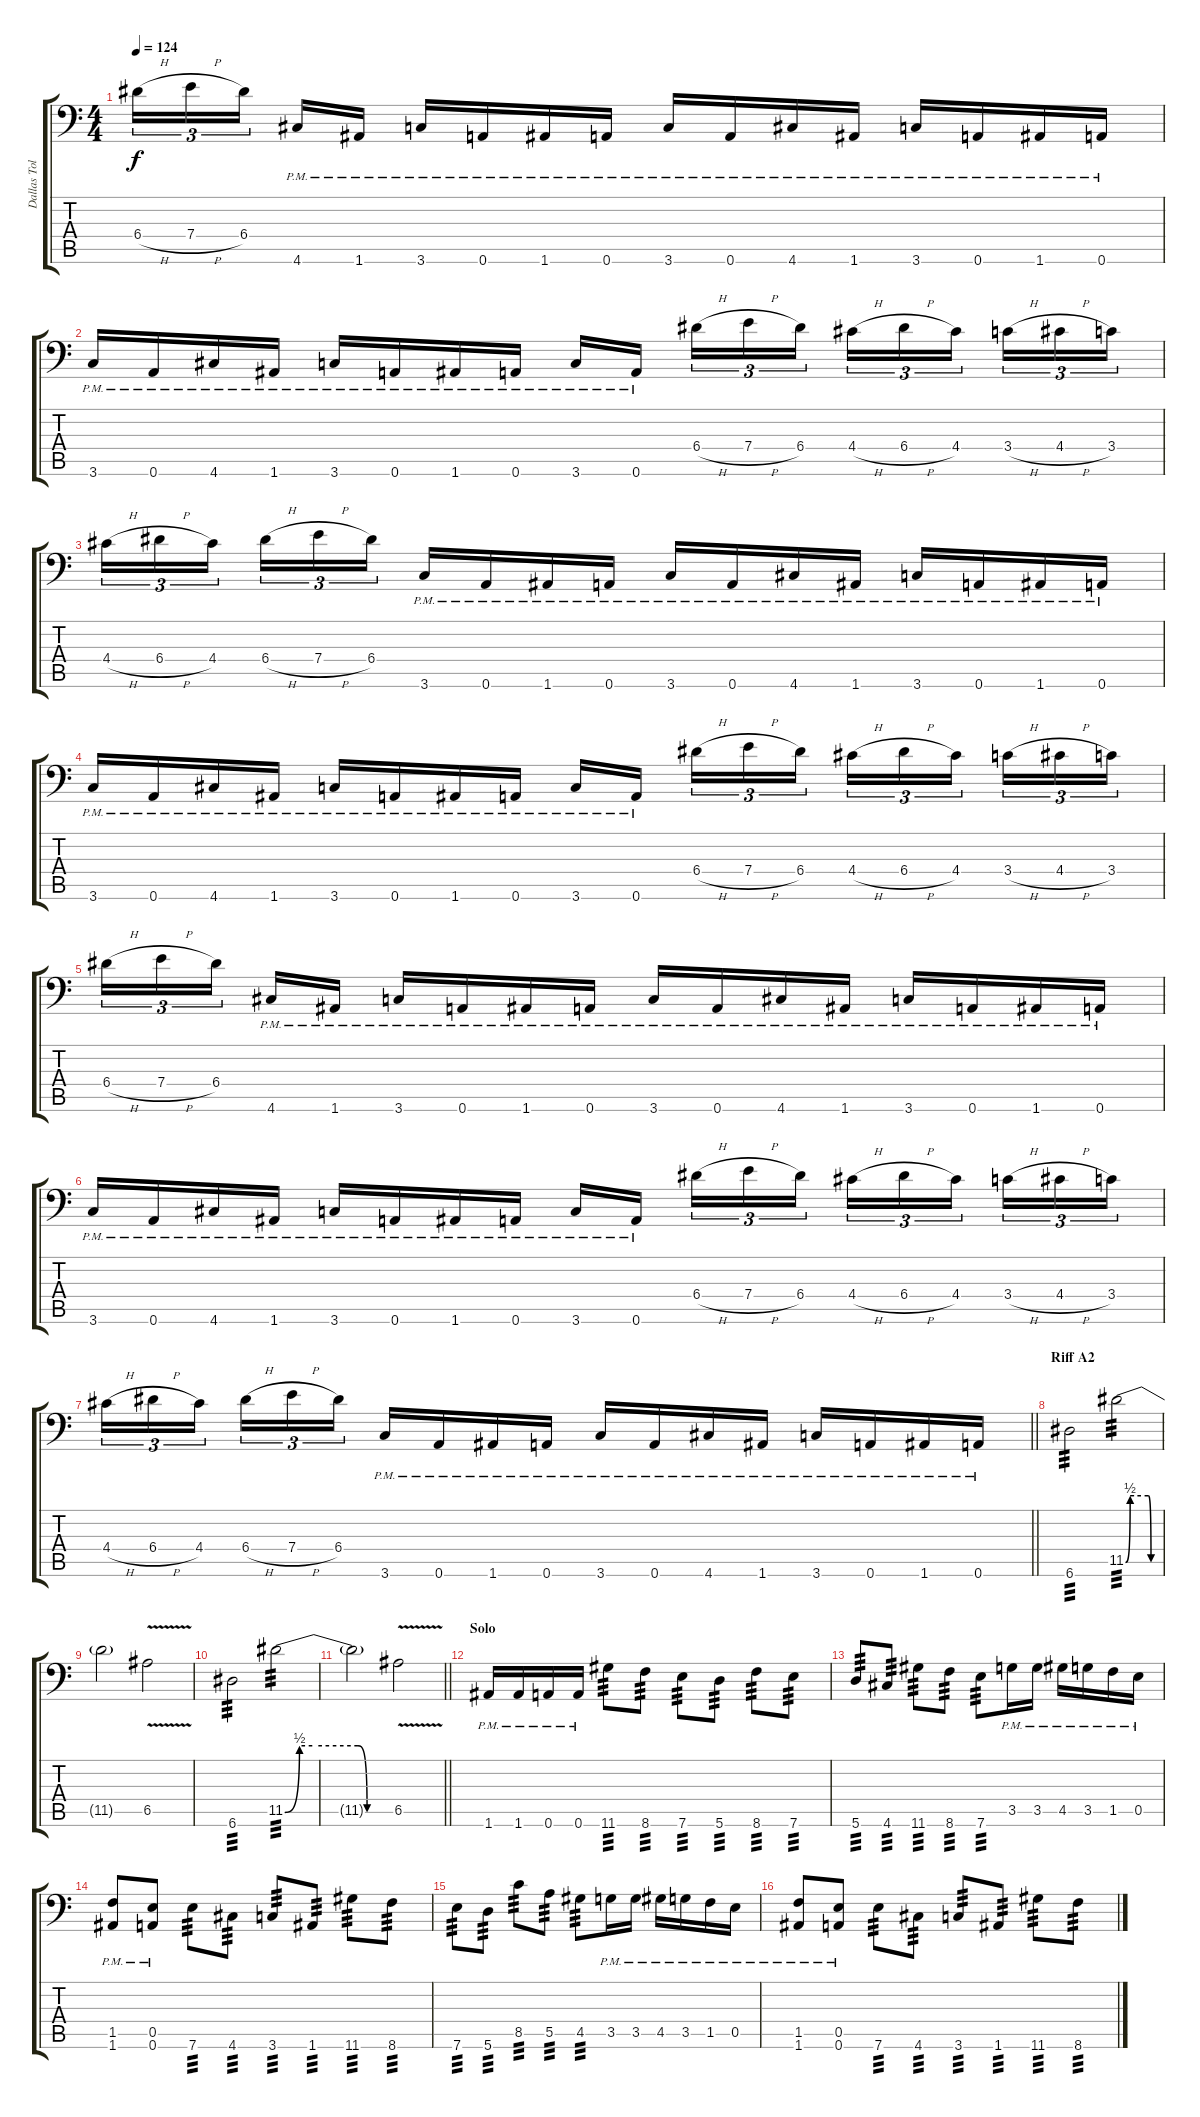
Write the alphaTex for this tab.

\track ("Dallas Toler-Wade" "Dallas Tol") {instrument distortionguitar}
\staff {score tabs}
\tuning (B3 Gb3 D3 A2 E2 A1) {hide}
\ts (4 4)
\tempo 124
\clef f4
\ks c
6.4{h}.16{tu (3 2) dy f} 7.4{h}.16{tu (3 2)} 6.4.16{tu (3 2) beam splitsecondary} 4.6{pm}.16 1.6{pm}.16 3.6{pm}.16 0.6{pm}.16 1.6{pm}.16 0.6{pm}.16 3.6{pm}.16 0.6{pm}.16 4.6{pm}.16 1.6{pm}.16 3.6{pm}.16 0.6{pm}.16 1.6{pm}.16 0.6{pm}.16 |
3.6{pm}.16 0.6{pm}.16 4.6{pm}.16 1.6{pm}.16 3.6{pm}.16 0.6{pm}.16 1.6{pm}.16 0.6{pm}.16 3.6{pm}.16 0.6{pm}.16{beam splitsecondary} 6.4{h}.16{tu (3 2)} 7.4{h}.16{tu (3 2)} 6.4.16{tu (3 2)} 4.4{h}.16{tu (3 2)} 6.4{h}.16{tu (3 2)} 4.4.16{tu (3 2) beam splitsecondary} 3.4{h}.16{tu (3 2)} 4.4{h}.16{tu (3 2)} 3.4.16{tu (3 2)} |
4.4{h}.16{tu (3 2)} 6.4{h}.16{tu (3 2)} 4.4.16{tu (3 2) beam splitsecondary} 6.4{h}.16{tu (3 2)} 7.4{h}.16{tu (3 2)} 6.4.16{tu (3 2)} 3.6{pm}.16 0.6{pm}.16 1.6{pm}.16 0.6{pm}.16 3.6{pm}.16 0.6{pm}.16 4.6{pm}.16 1.6{pm}.16 3.6{pm}.16 0.6{pm}.16 1.6{pm}.16 0.6{pm}.16 |
3.6{pm}.16 0.6{pm}.16 4.6{pm}.16 1.6{pm}.16 3.6{pm}.16 0.6{pm}.16 1.6{pm}.16 0.6{pm}.16 3.6{pm}.16 0.6{pm}.16{beam splitsecondary} 6.4{h}.16{tu (3 2)} 7.4{h}.16{tu (3 2)} 6.4.16{tu (3 2)} 4.4{h}.16{tu (3 2)} 6.4{h}.16{tu (3 2)} 4.4.16{tu (3 2) beam splitsecondary} 3.4{h}.16{tu (3 2)} 4.4{h}.16{tu (3 2)} 3.4.16{tu (3 2)} |
6.4{h}.16{tu (3 2)} 7.4{h}.16{tu (3 2)} 6.4.16{tu (3 2) beam splitsecondary} 4.6{pm}.16 1.6{pm}.16 3.6{pm}.16 0.6{pm}.16 1.6{pm}.16 0.6{pm}.16 3.6{pm}.16 0.6{pm}.16 4.6{pm}.16 1.6{pm}.16 3.6{pm}.16 0.6{pm}.16 1.6{pm}.16 0.6{pm}.16 |
3.6{pm}.16 0.6{pm}.16 4.6{pm}.16 1.6{pm}.16 3.6{pm}.16 0.6{pm}.16 1.6{pm}.16 0.6{pm}.16 3.6{pm}.16 0.6{pm}.16{beam splitsecondary} 6.4{h}.16{tu (3 2)} 7.4{h}.16{tu (3 2)} 6.4.16{tu (3 2)} 4.4{h}.16{tu (3 2)} 6.4{h}.16{tu (3 2)} 4.4.16{tu (3 2) beam splitsecondary} 3.4{h}.16{tu (3 2)} 4.4{h}.16{tu (3 2)} 3.4.16{tu (3 2)} |
\barLineRight lightlight
4.4{h}.16{tu (3 2)} 6.4{h}.16{tu (3 2)} 4.4.16{tu (3 2) beam splitsecondary} 6.4{h}.16{tu (3 2)} 7.4{h}.16{tu (3 2)} 6.4.16{tu (3 2)} 3.6{pm}.16 0.6{pm}.16 1.6{pm}.16 0.6{pm}.16 3.6{pm}.16 0.6{pm}.16 4.6{pm}.16 1.6{pm}.16 3.6{pm}.16 0.6{pm}.16 1.6{pm}.16 0.6{pm}.16 |
\section ("" "Riff A2")
6.6.2{tp 3} 11.5{be (custom 0 0 8 2 15 2 40 2 45 0 60 0)}.2{tp 3} |
11.5{t}.2 6.5{v}.2 |
6.6.2{tp 3} 11.5{be (custom 0 0 8 2 15 2 40 2 45 0 60 0)}.2{tp 3} |
\barLineRight lightlight
11.5{t}.2 6.5{v}.2 |
\section ("" "Solo")
1.6{pm}.16 1.6{pm}.16 0.6{pm}.16 0.6{pm}.16 11.6.8{tp 3} 8.6.8{tp 3} 7.6.8{tp 3} 5.6.8{tp 3} 8.6.8{tp 3} 7.6.8{tp 3} |
5.6.8{tp 3} 4.6.8{tp 3} 11.6.8{tp 3} 8.6.8{tp 3} 7.6.8{tp 3} 3.5{pm}.16 3.5{pm}.16 4.5{pm}.16 3.5{pm}.16 1.5{pm}.16 0.5{pm}.16 |
(1.5{pm} 1.6{pm}).8 (0.5{pm} 0.6{pm}).8 7.6.8{tp 3} 4.6.8{tp 3} 3.6.8{tp 3} 1.6.8{tp 3} 11.6.8{tp 3} 8.6.8{tp 3} |
7.6.8{tp 3} 5.6.8{tp 3} 8.5.8{tp 3} 5.5.8{tp 3} 4.5.8{tp 3} 3.5{pm}.16 3.5{pm}.16 4.5{pm}.16 3.5{pm}.16 1.5{pm}.16 0.5{pm}.16 |
(1.5{pm} 1.6{pm}).8 (0.5{pm} 0.6{pm}).8 7.6.8{tp 3} 4.6.8{tp 3} 3.6.8{tp 3} 1.6.8{tp 3} 11.6.8{tp 3} 8.6.8{tp 3}
